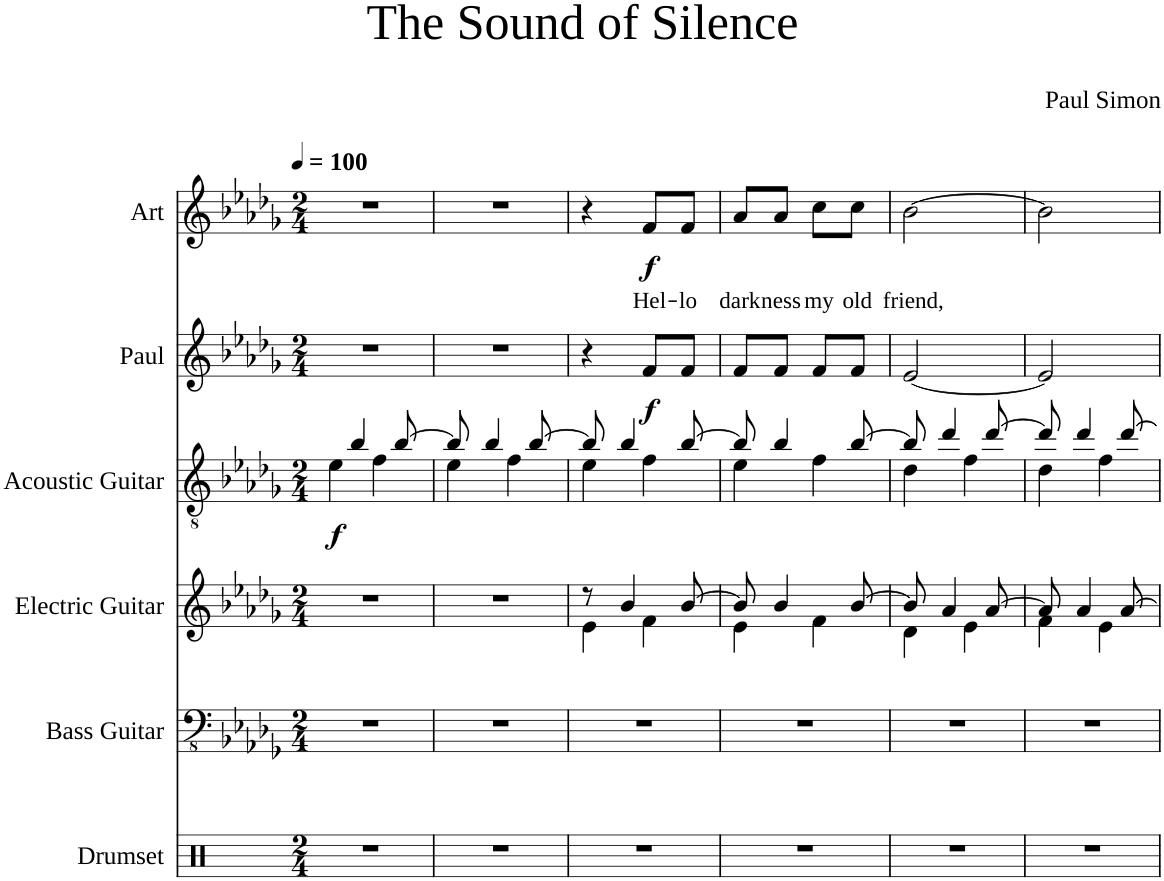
**kern	**kern	**kern	**kern	**dynam	**kern	**dynam	**kern	**text	**dynam
*part6	*part5	*part4	*part3	*part3	*part2	*part2	*part1	*part1	*part1
*staff6	*staff5	*staff4	*staff3	*staff3	*staff2	*staff2	*staff1	*staff1	*staff1
*I"Drumset	*I"Bass Guitar	*I"Electric Guitar	*I"Acoustic Guitar	*	*I"Paul	*	*I"Art	*	*
*I'Drs.	*I'B. Guit.	*I'El. Guit.	*I'Ac. Guit.	*	*I'Paul	*	*I'Art	*	*
*clefX	*clefFv4	*clefG2	*clefGv2	*	*clefG2	*	*clefG2	*	*
*	*	*	*	*	*Trd1c2	*	*Trd1c2	*	*
*k[]	*k[b-e-a-d-g-]	*k[b-e-a-d-g-]	*k[b-e-a-d-g-]	*	*k[b-e-a-d-g-]	*	*k[b-e-a-d-g-]	*	*
*M2/4	*M2/4	*M2/4	*M2/4	*	*M2/4	*	*M2/4	*	*
*MM100	*MM100	*MM100	*MM100	*	*MM100	*	*MM100	*	*
=1	=1	=1	=1	=1	=1	=1	=1	=1	=1
*	*	*	*^	*	*	*	*	*	*
!	!	!	!	!	!LO:DY:b	!	!	!	!	!
2r	2r	2r	8ryy	4e-\	f	2r	.	2r	.	.
.	.	.	4b-/	.	.	.	.	.	.	.
.	.	.	.	4f\	.	.	.	.	.	.
.	.	.	[8b-/	.	.	.	.	.	.	.
=2	=2	=2	=2	=2	=2	=2	=2	=2	=2	=2
2r	2r	2r	8b-/]	4e-\	.	2r	.	2r	.	.
.	.	.	4b-/	.	.	.	.	.	.	.
.	.	.	.	4f\	.	.	.	.	.	.
.	.	.	[8b-/	.	.	.	.	.	.	.
=3	=3	=3	=3	=3	=3	=3	=3	=3	=3	=3
*	*	*^	*	*	*	*	*	*	*	*
2r	2r	8r	4e-\	8b-/]	4e-\	.	4r	.	4r	.	.
.	.	4b-/	.	4b-/	.	.	.	.	.	.	.
!	!	!	!	!	!	!	!	!LO:DY:b	!	!LO:LY:b	!LO:DY:b
.	.	.	4f\	.	4f\	.	8f/L	f	8f/L	Hel-	f
!	!	!	!	!	!	!	!	!	!	!LO:LY:b	!
.	.	[8b-/	.	[8b-/	.	.	8f/J	.	8f/J	-lo	.
=4	=4	=4	=4	=4	=4	=4	=4	=4	=4	=4	=4
!	!	!	!	!	!	!	!	!	!	!LO:LY:b	!
2r	2r	8b-/]	4e-\	8b-/]	4e-\	.	8f/L	.	8a-/L	dark-	.
!	!	!	!	!	!	!	!	!	!	!LO:LY:b	!
.	.	4b-/	.	4b-/	.	.	8f/J	.	8a-/J	-ness	.
!	!	!	!	!	!	!	!	!	!	!LO:LY:b	!
.	.	.	4f\	.	4f\	.	8f/L	.	8cc\L	my	.
!	!	!	!	!	!	!	!	!	!	!LO:LY:b	!
.	.	[8b-/	.	[8b-/	.	.	8f/J	.	8cc\J	old	.
=5	=5	=5	=5	=5	=5	=5	=5	=5	=5	=5	=5
!	!	!	!	!	!	!	!	!	!	!LO:LY:b	!
2r	2r	8b-/]	4d-\	8b-/]	4d-\	.	[2e-/	.	[2b-\	friend,	.
.	.	4a-/	.	4dd-/	.	.	.	.	.	.	.
.	.	.	4e-\	.	4f\	.	.	.	.	.	.
.	.	[8a-/	.	[8dd-/	.	.	.	.	.	.	.
=6	=6	=6	=6	=6	=6	=6	=6	=6	=6	=6	=6
2r	2r	8a-/]	4f\	8dd-/]	4d-\	.	2e-/]	.	2b-\]	.	.
.	.	4a-/	.	4dd-/	.	.	.	.	.	.	.
.	.	.	4e-\	.	4f\	.	.	.	.	.	.
.	.	[8a-/	.	[8dd-/	.	.	.	.	.	.	.
*	*	*v	*v	*	*	*	*	*	*	*	*
*	*	*	*v	*v	*	*	*	*	*	*
=	=	=	=	=	=	=	=	=	=
*-	*-	*-	*-	*-	*-	*-	*-	*-	*-
